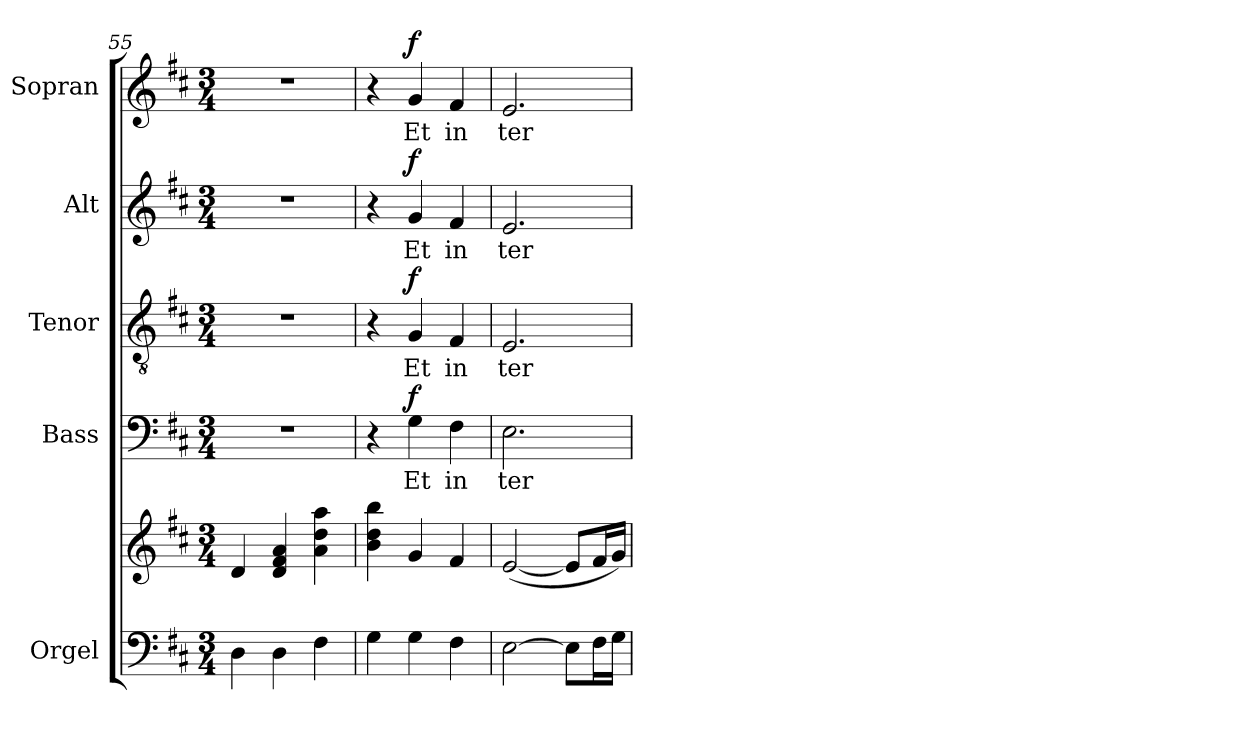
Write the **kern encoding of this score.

**kern	**kern	**kern	**text	**dynam	**kern	**text	**dynam	**kern	**text	**dynam	**kern	**text	**dynam
*part5	*part5	*part4	*part4	*part4	*part3	*part3	*part3	*part2	*part2	*part2	*part1	*part1	*part1
*staff6	*staff5	*staff4	*staff4	*staff4	*staff3	*staff3	*staff3	*staff2	*staff2	*staff2	*staff1	*staff1	*staff1
*I"Orgel	*	*I"Bass	*	*	*I"Tenor	*	*	*I"Alt	*	*	*I"Sopran	*	*
*I'Org.	*	*I'B.	*	*	*I'T.	*	*	*I'A.	*	*	*I'S.	*	*
*clefF4	*clefG2	*clefF4	*	*	*clefGv2	*	*	*clefG2	*	*	*clefG2	*	*
*k[f#c#]	*k[f#c#]	*k[f#c#]	*	*	*k[f#c#]	*	*	*k[f#c#]	*	*	*k[f#c#]	*	*
*D:	*D:	*D:	*	*	*D:	*	*	*D:	*	*	*D:	*	*
*M3/4	*M3/4	*M3/4	*	*	*M3/4	*	*	*M3/4	*	*	*M3/4	*	*
=55	=55	=55	=55	=55	=55	=55	=55	=55	=55	=55	=55	=55	=55
4D\	4d/	2.r	.	.	2.r	.	.	2.r	.	.	2.r	.	.
4D\	4d/ 4f#/ 4a/	.	.	.	.	.	.	.	.	.	.	.	.
4F#\	4a\ 4dd\ 4aa\	.	.	.	.	.	.	.	.	.	.	.	.
=56	=56	=56	=56	=56	=56	=56	=56	=56	=56	=56	=56	=56	=56
4G\	4b\ 4dd\ 4bb\	4r	.	.	4r	.	.	4r	.	.	4r	.	.
!	!	!	!LO:LY:b	!LO:DY:a	!	!LO:LY:b	!LO:DY:a	!	!LO:LY:b	!LO:DY:a	!	!LO:LY:b	!LO:DY:a
4G\	4g/	4G\	Et	f	4G/	Et	f	4g/	Et	f	4g/	Et	f
!	!	!	!LO:LY:b	!	!	!LO:LY:b	!	!	!LO:LY:b	!	!	!LO:LY:b	!
4F#\	4f#/	4F#\	in	.	4F#/	in	.	4f#/	in	.	4f#/	in	.
=57	=57	=57	=57	=57	=57	=57	=57	=57	=57	=57	=57	=57	=57
!	!	!	!LO:LY:b	!	!	!LO:LY:b	!	!	!LO:LY:b	!	!	!LO:LY:b	!
[2E\	(<[2e/	2.E\	ter-	.	2.E/	ter-	.	2.e/	ter-	.	2.e/	ter-	.
8E\L]	8e/L]	.	.	.	.	.	.	.	.	.	.	.	.
16F#\L	16f#/L	.	.	.	.	.	.	.	.	.	.	.	.
16G\JJ	16g/JJ)	.	.	.	.	.	.	.	.	.	.	.	.
=	=	=	=	=	=	=	=	=	=	=	=	=	=
*-	*-	*-	*-	*-	*-	*-	*-	*-	*-	*-	*-	*-	*-
